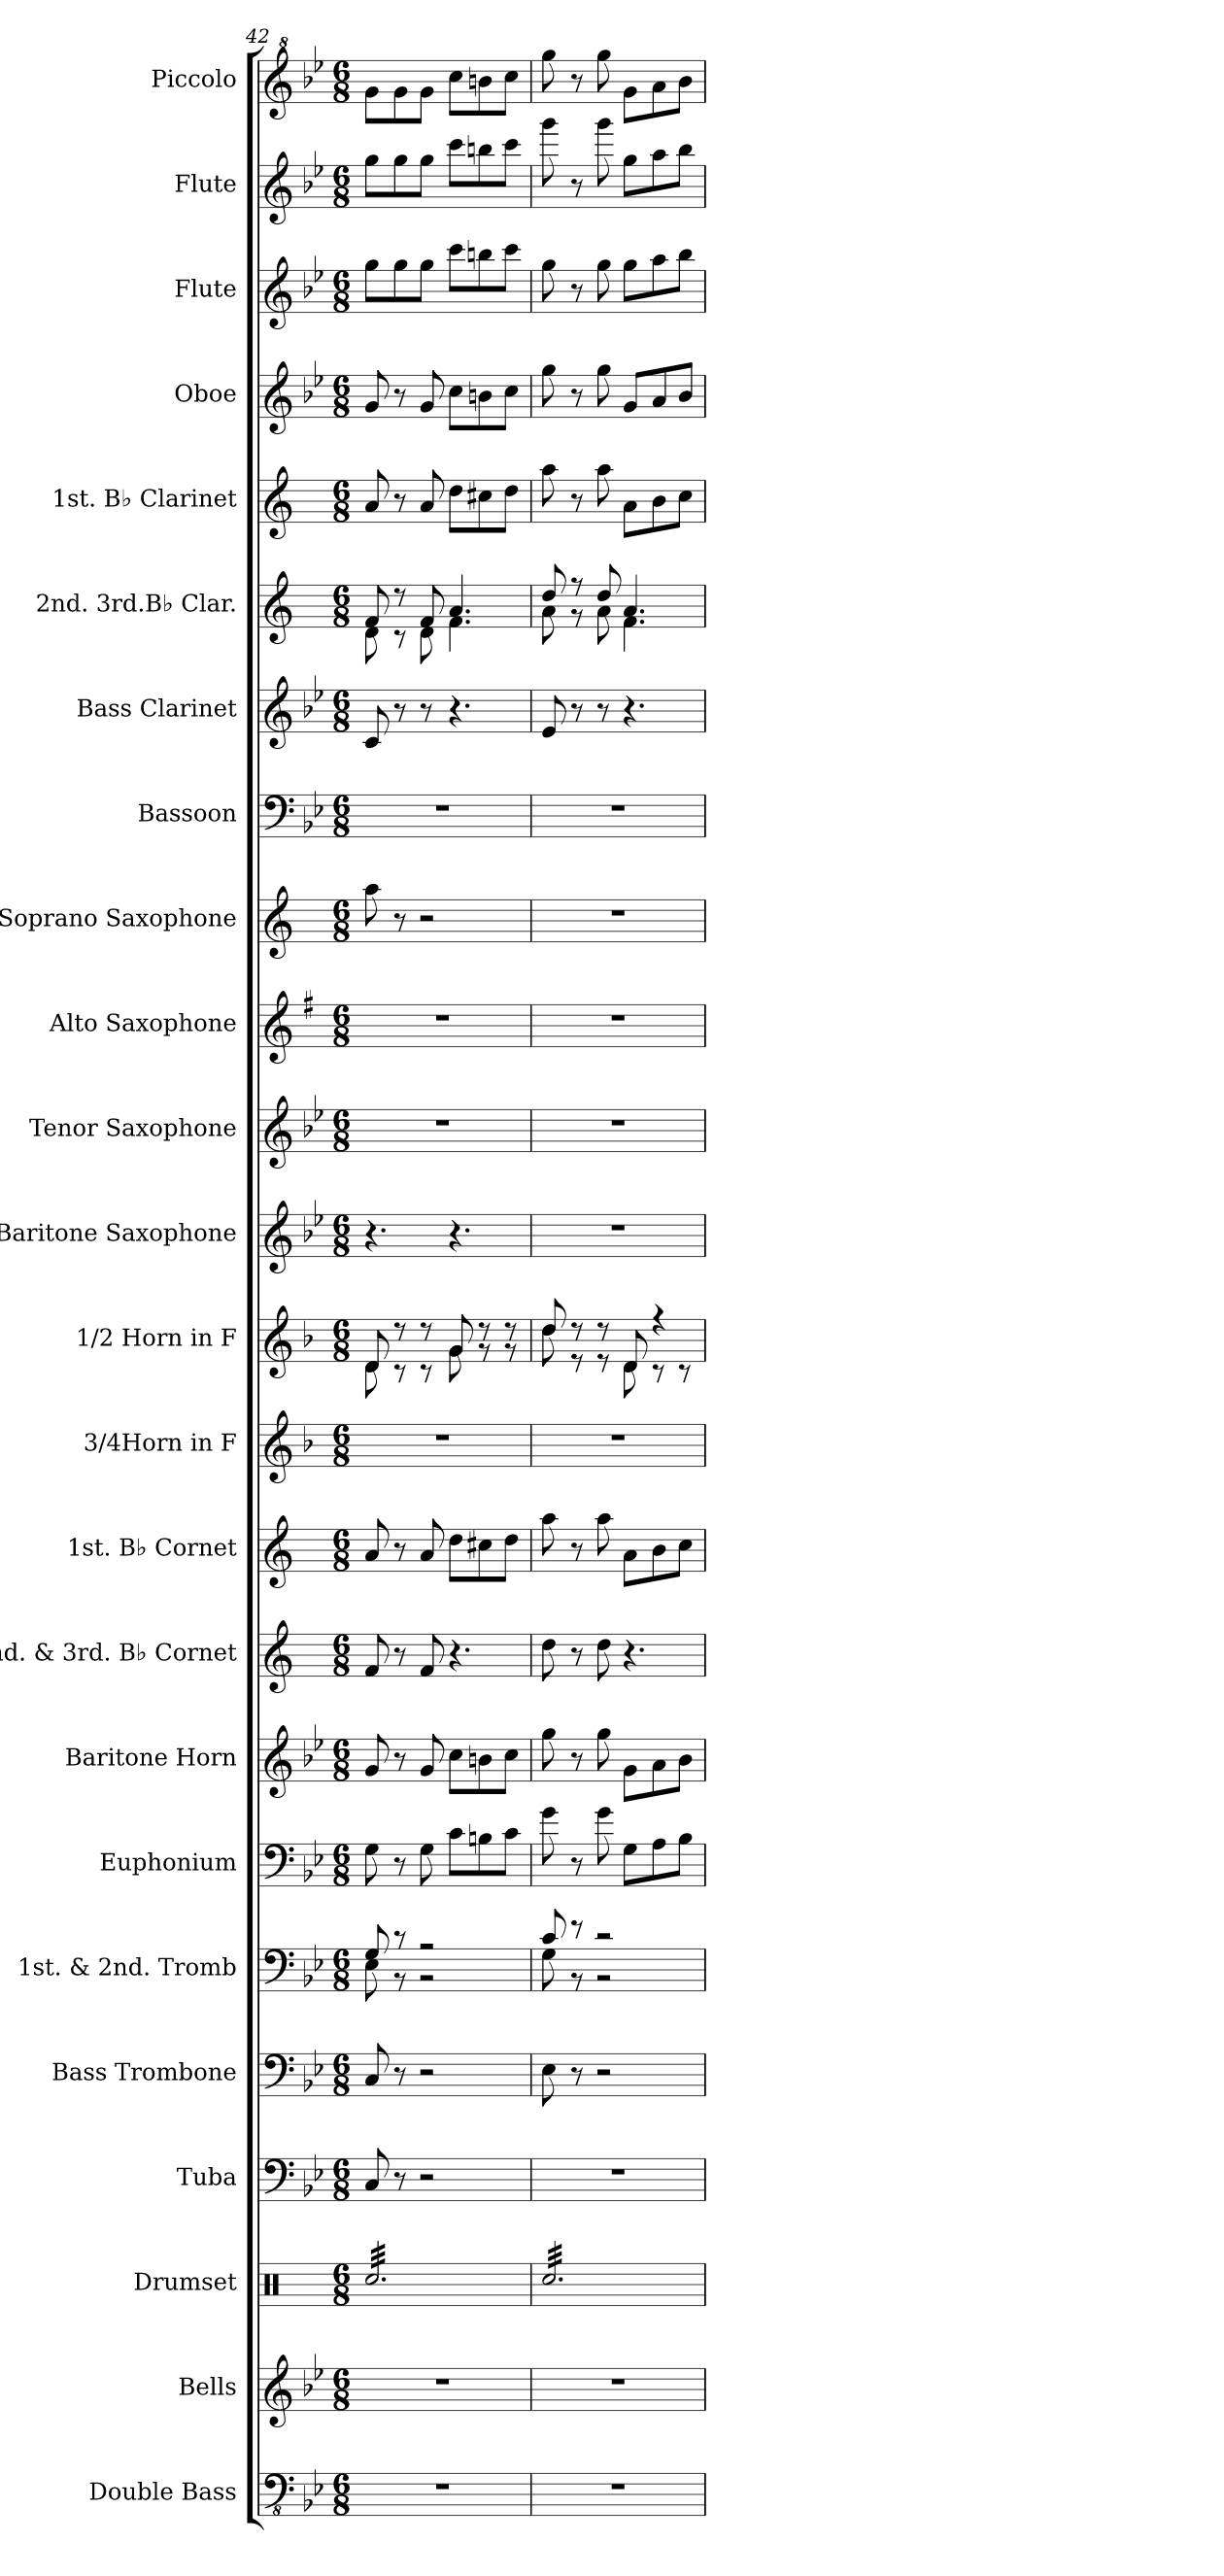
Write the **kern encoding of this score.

**kern	**kern	**kern	**kern	**kern	**kern	**kern	**kern	**kern	**kern	**kern	**kern	**kern	**kern	**kern	**kern	**kern	**kern	**kern	**kern	**kern	**kern	**kern	**kern
*part24	*part23	*part22	*part21	*part20	*part19	*part18	*part17	*part16	*part15	*part14	*part13	*part12	*part11	*part10	*part9	*part8	*part7	*part6	*part5	*part4	*part3	*part2	*part1
*staff24	*staff23	*staff22	*staff21	*staff20	*staff19	*staff18	*staff17	*staff16	*staff15	*staff14	*staff13	*staff12	*staff11	*staff10	*staff9	*staff8	*staff7	*staff6	*staff5	*staff4	*staff3	*staff2	*staff1
*I"Double Bass	*I"Bells	*I"Drumset	*I"Tuba	*I"Bass Trombone	*I"1st. &amp; 2nd. Tromb	*I"Euphonium	*I"Baritone Horn	*I"2nd. &amp; 3rd. B♭ Cornet	*I"1st. B♭ Cornet	*I"3/4Horn in F	*I"1/2 Horn in F	*I"Baritone Saxophone	*I"Tenor Saxophone	*I"Alto Saxophone	*I"Soprano Saxophone	*I"Bassoon	*I"Bass Clarinet	*I"2nd. 3rd.B♭ Clar.	*I"1st. B♭ Clarinet	*I"Oboe	*I"Flute	*I"Flute	*I"Piccolo
*I'Db.	*	*I'Drs.	*I'Tba.	*I'B. Tbn.	*	*I'Euph.	*I'Bar. Hn.	*I'2&amp;3 B♭ Cnt.	*I'1 B♭ Cnt.	*	*	*I'Bar. Sax.	*I'T. Sax.	*I'A. Sax.	*I'S. Sax.	*I'Bsn.	*I'B. Cl.	*I'2/3 B♭ Cl.	*I'1 B♭ Cl.	*I'Ob.	*I'Fl.	*I'Fl.	*I'Picc.
*clefFv4	*clefG2	*clefX	*clefF4	*clefF4	*clefF4	*clefF4	*clefG2	*clefG2	*clefG2	*clefG2	*clefG2	*clefG2	*clefG2	*clefG2	*clefG2	*clefF4	*clefG2	*clefG2	*clefG2	*clefG2	*clefG2	*clefG2	*clefG^2
*ITrd7c12	*	*	*	*	*	*	*ITrd8c14	*ITrd1c2	*ITrd1c2	*ITrd4c7	*ITrd4c7	*ITrd12c21	*ITrd8c14	*ITrd5c9	*ITrd1c2	*	*ITrd8c14	*ITrd1c2	*ITrd1c2	*	*	*	*ITrd-7c-12
*k[b-e-]	*k[b-e-]	*k[]	*k[b-e-]	*k[b-e-]	*k[b-e-]	*k[b-e-]	*k[b-e-]	*k[b-e-]	*k[b-e-]	*k[b-e-]	*k[b-e-]	*k[b-e-]	*k[b-e-]	*k[b-e-]	*k[b-e-]	*k[b-e-]	*k[b-e-]	*k[b-e-]	*k[b-e-]	*k[b-e-]	*k[b-e-]	*k[b-e-]	*k[b-e-]
*M6/8	*M6/8	*M6/8	*M6/8	*M6/8	*M6/8	*M6/8	*M6/8	*M6/8	*M6/8	*M6/8	*M6/8	*M6/8	*M6/8	*M6/8	*M6/8	*M6/8	*M6/8	*M6/8	*M6/8	*M6/8	*M6/8	*M6/8	*M6/8
=42	=42	=42	=42	=42	=42	=42	=42	=42	=42	=42	=42	=42	=42	=42	=42	=42	=42	=42	=42	=42	=42	=42	=42
*	*	*	*	*	*^	*	*	*	*	*	*^	*	*	*	*	*	*	*^	*	*	*	*	*
*	*	*tremolo	*	*	*	*	*	*	*	*	*	*	*	*	*	*	*	*	*	*	*	*	*	*	*	*
2.r	2.r	(<32Rcc/LLL	8C/	8C/	8G/	8E-\	8G\	8G/	8e-/	8g/	2.r	8G/	8G\	4.r	2.r	2.r	8gg\	2.r	8C/	8e-/	8c\	8g/	8g/	8gg\L	8gg\L	8ggg\L
.	.	(<32Rcc/	.	.	.	.	.	.	.	.	.	.	.	.	.	.	.	.	.	.	.	.	.	.	.	.
.	.	(<32Rcc/	.	.	.	.	.	.	.	.	.	.	.	.	.	.	.	.	.	.	.	.	.	.	.	.
.	.	(<32Rcc/	.	.	.	.	.	.	.	.	.	.	.	.	.	.	.	.	.	.	.	.	.	.	.	.
.	.	(<32Rcc/	8r	8r	8r	8r	8r	8r	8r	8r	.	8r	8r	.	.	.	8r	.	8r	8r	8r	8r	8r	8gg\	8gg\	8ggg\
.	.	(<32Rcc/	.	.	.	.	.	.	.	.	.	.	.	.	.	.	.	.	.	.	.	.	.	.	.	.
.	.	(<32Rcc/	.	.	.	.	.	.	.	.	.	.	.	.	.	.	.	.	.	.	.	.	.	.	.	.
.	.	(<32Rcc/	.	.	.	.	.	.	.	.	.	.	.	.	.	.	.	.	.	.	.	.	.	.	.	.
.	.	(<32Rcc/	2r	2r	2r	2r	8G\	8G/	8e-/	8g/	.	8r	8r	.	.	.	2r	.	8r	8e-/	8c\	8g/	8g/	8gg\J	8gg\J	8ggg\J
.	.	(<32Rcc/	.	.	.	.	.	.	.	.	.	.	.	.	.	.	.	.	.	.	.	.	.	.	.	.
.	.	(<32Rcc/	.	.	.	.	.	.	.	.	.	.	.	.	.	.	.	.	.	.	.	.	.	.	.	.
.	.	(<32Rcc/	.	.	.	.	.	.	.	.	.	.	.	.	.	.	.	.	.	.	.	.	.	.	.	.
.	.	(<32Rcc/	.	.	.	.	8c\L	8c\L	4.r	8cc\L	.	8c/	8c\	4.r	.	.	.	.	4.r	4.g/	4.e-\	8cc\L	8cc\L	8ccc\L	8ccc\L	8cccc\L
.	.	(<32Rcc/	.	.	.	.	.	.	.	.	.	.	.	.	.	.	.	.	.	.	.	.	.	.	.	.
.	.	(<32Rcc/	.	.	.	.	.	.	.	.	.	.	.	.	.	.	.	.	.	.	.	.	.	.	.	.
.	.	(<32Rcc/	.	.	.	.	.	.	.	.	.	.	.	.	.	.	.	.	.	.	.	.	.	.	.	.
.	.	(<32Rcc/	.	.	.	.	8Bn\	8Bn\	.	8bn\	.	8r	8r	.	.	.	.	.	.	.	.	8bn\	8bn\	8bbn\	8bbn\	8bbbn\
.	.	(<32Rcc/	.	.	.	.	.	.	.	.	.	.	.	.	.	.	.	.	.	.	.	.	.	.	.	.
.	.	(<32Rcc/	.	.	.	.	.	.	.	.	.	.	.	.	.	.	.	.	.	.	.	.	.	.	.	.
.	.	(<32Rcc/	.	.	.	.	.	.	.	.	.	.	.	.	.	.	.	.	.	.	.	.	.	.	.	.
.	.	(<32Rcc/	.	.	.	.	8c\J	8c\J	.	8cc\J	.	8r	8r	.	.	.	.	.	.	.	.	8cc\J	8cc\J	8ccc\J	8ccc\J	8cccc\J
.	.	(<32Rcc/	.	.	.	.	.	.	.	.	.	.	.	.	.	.	.	.	.	.	.	.	.	.	.	.
.	.	(<32Rcc/	.	.	.	.	.	.	.	.	.	.	.	.	.	.	.	.	.	.	.	.	.	.	.	.
.	.	32Rcc/JJJ	.	.	.	.	.	.	.	.	.	.	.	.	.	.	.	.	.	.	.	.	.	.	.	.
=43	=43	=43	=43	=43	=43	=43	=43	=43	=43	=43	=43	=43	=43	=43	=43	=43	=43	=43	=43	=43	=43	=43	=43	=43	=43	=43
2.r	2.r	32Rcc/)LLL	2.r	8E-\	8c/	8G\	8g\	8g\	8cc\	8gg\	2.r	8g/	8g\	2.r	2.r	2.r	2.r	2.r	8E-/	8cc/	8g\	8gg\	8gg\	8gg\	8ggg\	8gggg\
.	.	32Rcc/)	.	.	.	.	.	.	.	.	.	.	.	.	.	.	.	.	.	.	.	.	.	.	.	.
.	.	32Rcc/)	.	.	.	.	.	.	.	.	.	.	.	.	.	.	.	.	.	.	.	.	.	.	.	.
.	.	32Rcc/)	.	.	.	.	.	.	.	.	.	.	.	.	.	.	.	.	.	.	.	.	.	.	.	.
.	.	32Rcc/)	.	8r	8r	8r	8r	8r	8r	8r	.	8r	8r	.	.	.	.	.	8r	8r	8r	8r	8r	8r	8r	8r
.	.	32Rcc/)	.	.	.	.	.	.	.	.	.	.	.	.	.	.	.	.	.	.	.	.	.	.	.	.
.	.	32Rcc/)	.	.	.	.	.	.	.	.	.	.	.	.	.	.	.	.	.	.	.	.	.	.	.	.
.	.	32Rcc/)	.	.	.	.	.	.	.	.	.	.	.	.	.	.	.	.	.	.	.	.	.	.	.	.
.	.	32Rcc/)	.	2r	2r	2r	8g\	8g\	8cc\	8gg\	.	8r	8r	.	.	.	.	.	8r	8cc/	8g\	8gg\	8gg\	8gg\	8ggg\	8gggg\
.	.	32Rcc/)	.	.	.	.	.	.	.	.	.	.	.	.	.	.	.	.	.	.	.	.	.	.	.	.
.	.	32Rcc/)	.	.	.	.	.	.	.	.	.	.	.	.	.	.	.	.	.	.	.	.	.	.	.	.
.	.	32Rcc/)	.	.	.	.	.	.	.	.	.	.	.	.	.	.	.	.	.	.	.	.	.	.	.	.
.	.	32Rcc/)	.	.	.	.	8G\L	8G\L	4.r	8g\L	.	8G/	8G\	.	.	.	.	.	4.r	4.g/	4.e-\	8g\L	8g/L	8gg\L	8gg\L	8ggg\L
.	.	32Rcc/)	.	.	.	.	.	.	.	.	.	.	.	.	.	.	.	.	.	.	.	.	.	.	.	.
.	.	32Rcc/)	.	.	.	.	.	.	.	.	.	.	.	.	.	.	.	.	.	.	.	.	.	.	.	.
.	.	32Rcc/)	.	.	.	.	.	.	.	.	.	.	.	.	.	.	.	.	.	.	.	.	.	.	.	.
.	.	32Rcc/)	.	.	.	.	8A\	8A\	.	8a\	.	4r	8r	.	.	.	.	.	.	.	.	8a\	8a/	8aa\	8aa\	8aaa\
.	.	32Rcc/)	.	.	.	.	.	.	.	.	.	.	.	.	.	.	.	.	.	.	.	.	.	.	.	.
.	.	32Rcc/)	.	.	.	.	.	.	.	.	.	.	.	.	.	.	.	.	.	.	.	.	.	.	.	.
.	.	32Rcc/)	.	.	.	.	.	.	.	.	.	.	.	.	.	.	.	.	.	.	.	.	.	.	.	.
.	.	32Rcc/)	.	.	.	.	8B-\J	8B-\J	.	8b-\J	.	.	8r	.	.	.	.	.	.	.	.	8b-\J	8b-/J	8bb-\J	8bb-\J	8bbb-\J
.	.	32Rcc/)	.	.	.	.	.	.	.	.	.	.	.	.	.	.	.	.	.	.	.	.	.	.	.	.
.	.	32Rcc/)	.	.	.	.	.	.	.	.	.	.	.	.	.	.	.	.	.	.	.	.	.	.	.	.
.	.	32Rcc/)JJJ	.	.	.	.	.	.	.	.	.	.	.	.	.	.	.	.	.	.	.	.	.	.	.	.
*	*	*Xtremolo	*	*	*	*	*	*	*	*	*	*	*	*	*	*	*	*	*	*	*	*	*	*	*	*
*	*	*	*	*	*v	*v	*	*	*	*	*	*v	*v	*	*	*	*	*	*	*v	*v	*	*	*	*	*
=	=	=	=	=	=	=	=	=	=	=	=	=	=	=	=	=	=	=	=	=	=	=	=
*-	*-	*-	*-	*-	*-	*-	*-	*-	*-	*-	*-	*-	*-	*-	*-	*-	*-	*-	*-	*-	*-	*-	*-
